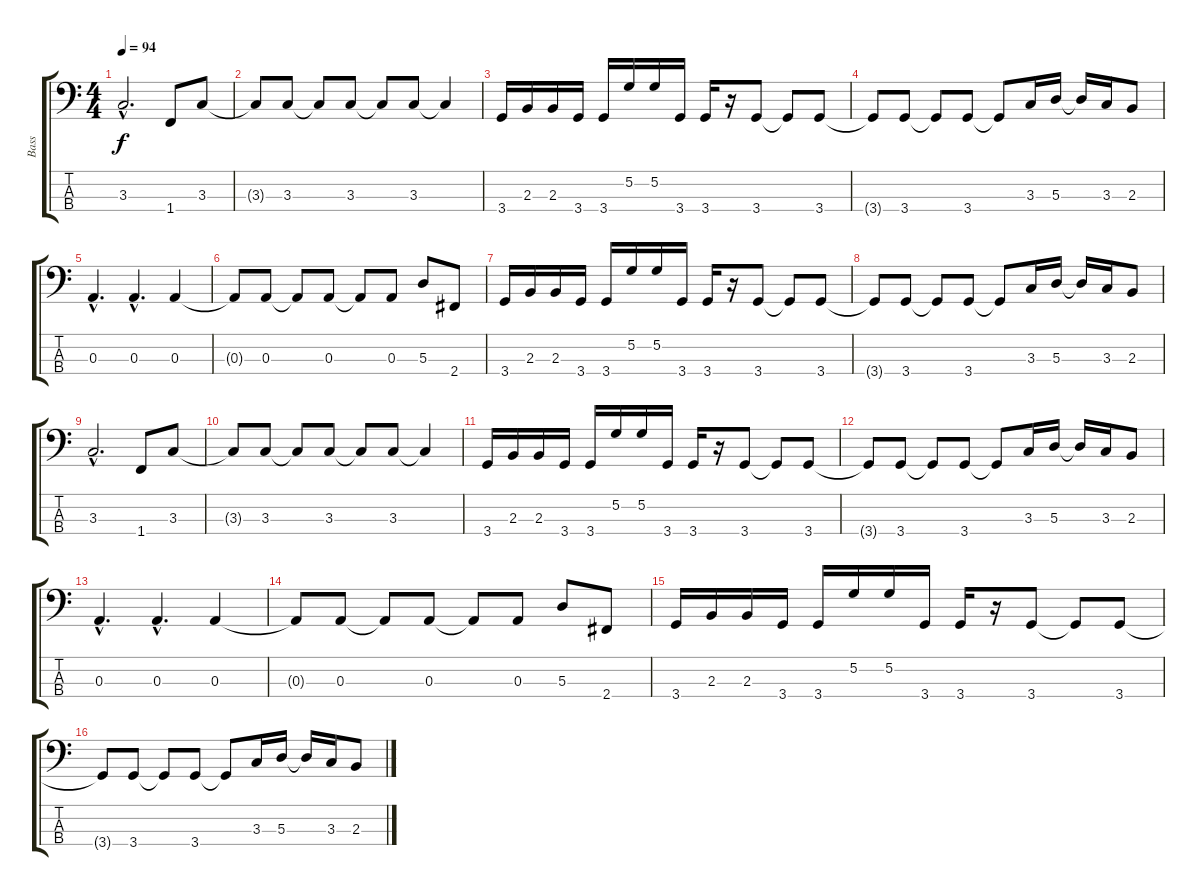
\track ("Bass" "Bass") {instrument electricbasspick}
\staff {score tabs}
\tuning (G2 D2 A1 E1) {hide}
\ts (4 4)
\tempo 94
\clef f4
\ks c
3.3{hac}.2{d dy f} 1.4.8 3.3.8 |
3.3{t}.8 3.3.8 3.3{t}.8 3.3.8 3.3{t}.8 3.3.8 3.3{t}.4 |
3.4.16 2.3.16 2.3.16 3.4.16 3.4.16 5.2.16 5.2.16 3.4.16 3.4.16 r.16 3.4.8 3.4{t}.8 3.4.8 |
3.4{t}.8 3.4.8 3.4{t}.8 3.4.8 3.4{t}.8 3.3.16 5.3.16 5.3{t}.16 3.3.16 2.3.8 |
0.3{hac}.4{d} 0.3{hac}.4{d} 0.3.4 |
0.3{t}.8 0.3.8 0.3{t}.8 0.3.8 0.3{t}.8 0.3.8 5.3.8 2.4.8 |
3.4.16 2.3.16 2.3.16 3.4.16 3.4.16 5.2.16 5.2.16 3.4.16 3.4.16 r.16 3.4.8 3.4{t}.8 3.4.8 |
3.4{t}.8 3.4.8 3.4{t}.8 3.4.8 3.4{t}.8 3.3.16 5.3.16 5.3{t}.16 3.3.16 2.3.8 |
3.3{hac}.2{d} 1.4.8 3.3.8 |
3.3{t}.8 3.3.8 3.3{t}.8 3.3.8 3.3{t}.8 3.3.8 3.3{t}.4 |
3.4.16 2.3.16 2.3.16 3.4.16 3.4.16 5.2.16 5.2.16 3.4.16 3.4.16 r.16 3.4.8 3.4{t}.8 3.4.8 |
3.4{t}.8 3.4.8 3.4{t}.8 3.4.8 3.4{t}.8 3.3.16 5.3.16 5.3{t}.16 3.3.16 2.3.8 |
0.3{hac}.4{d} 0.3{hac}.4{d} 0.3.4 |
0.3{t}.8 0.3.8 0.3{t}.8 0.3.8 0.3{t}.8 0.3.8 5.3.8 2.4.8 |
3.4.16 2.3.16 2.3.16 3.4.16 3.4.16 5.2.16 5.2.16 3.4.16 3.4.16 r.16 3.4.8 3.4{t}.8 3.4.8 |
3.4{t}.8 3.4.8 3.4{t}.8 3.4.8 3.4{t}.8 3.3.16 5.3.16 5.3{t}.16 3.3.16 2.3.8
